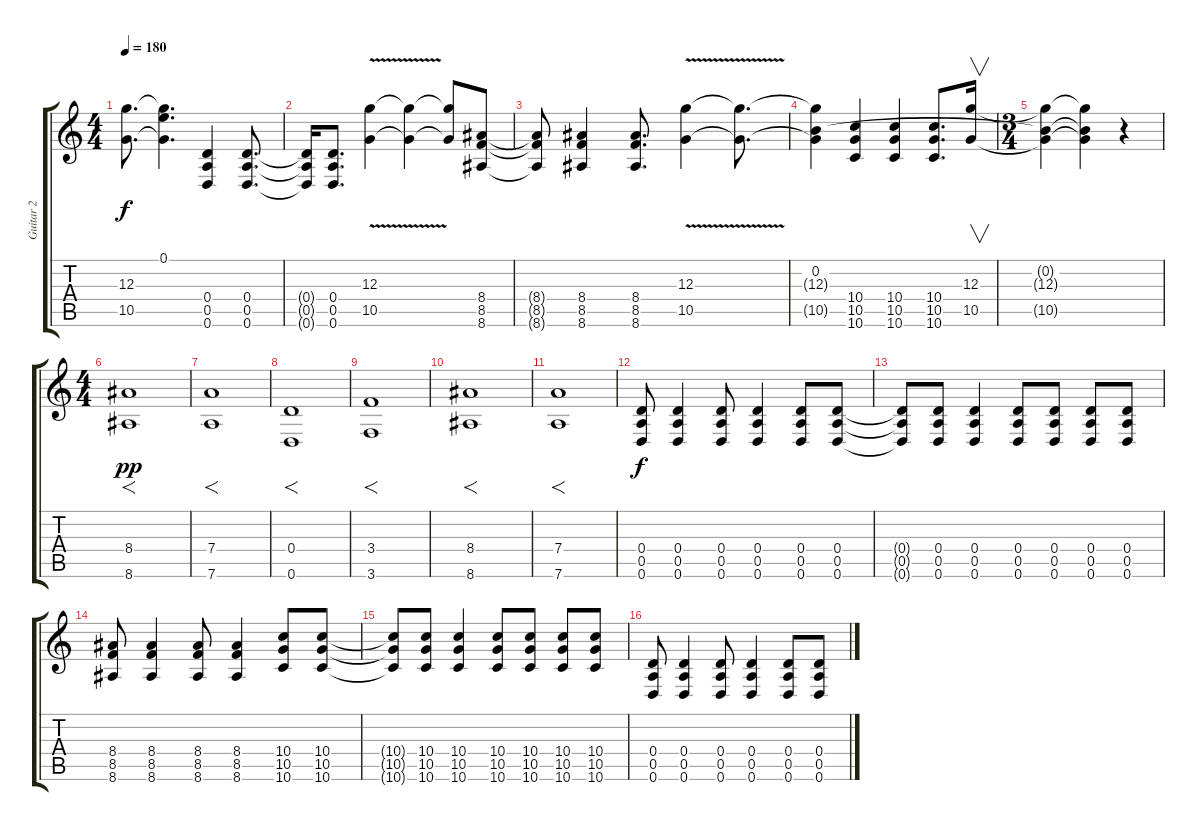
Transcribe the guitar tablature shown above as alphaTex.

\track ("Guitar 2" "Guitar 2") {instrument distortionguitar}
\staff {score tabs}
\tuning (E4 B3 G3 D3 A2 D2) {hide}
\ts (4 4)
\tempo 180
\clef g2
\ks c
(12.3{t} 10.5{t}).8{d dy f} (0.1 12.3{t} 10.5{t}).4{d} (0.4 0.5 0.6).4 (0.4 0.5 0.6).8{d} |
(0.4{t} 0.5{t} 0.6{t}).16 (0.4 0.5 0.6).8{d} (12.3{v} 10.5{v}).4 (12.3{t} 10.5{t}).4 (12.3{t} 10.5{t}).8 (8.4 8.5 8.6).8 |
(8.4{t} 8.5{t} 8.6{t}).8 (8.4 8.5 8.6).4 (8.4 8.5 8.6).8{d} (12.3{v} 10.5{v}).4 (12.3{t} 10.5{t}).8{d} |
(0.2 12.3{t} 10.5{t}).4 (10.4 10.5 10.6).4 (10.4 10.5 10.6).4 (10.4 10.5 10.6).8{d} (12.3 10.5).16{v} |
\ts (3 4)
(0.2{t} 12.3{t} 10.5{t}).4 (0.2{t} 12.3{t} 10.5{t}).4 r.4 |
\ts (4 4)
(8.4 8.6).1{f dy pp} |
(7.4 7.6).1{f} |
(0.4 0.6).1{f} |
(3.4 3.6).1{f} |
(8.4 8.6).1{f} |
(7.4 7.6).1{f} |
(0.4 0.5 0.6).8{dy f} (0.4 0.5 0.6).4 (0.4 0.5 0.6).8 (0.4 0.5 0.6).4 (0.4 0.5 0.6).8 (0.4 0.5 0.6).8 |
(0.4{t} 0.5{t} 0.6{t}).8 (0.4 0.5 0.6).8 (0.4 0.5 0.6).4 (0.4 0.5 0.6).8 (0.4 0.5 0.6).8 (0.4 0.5 0.6).8 (0.4 0.5 0.6).8 |
(8.4 8.5 8.6).8 (8.4 8.5 8.6).4 (8.4 8.5 8.6).8 (8.4 8.5 8.6).4 (10.4 10.5 10.6).8 (10.4 10.5 10.6).8 |
(10.4{t} 10.5{t} 10.6{t}).8 (10.4 10.5 10.6).8 (10.4 10.5 10.6).4 (10.4 10.5 10.6).8 (10.4 10.5 10.6).8 (10.4 10.5 10.6).8 (10.4 10.5 10.6).8 |
(0.4 0.5 0.6).8 (0.4 0.5 0.6).4 (0.4 0.5 0.6).8 (0.4 0.5 0.6).4 (0.4 0.5 0.6).8 (0.4 0.5 0.6).8
